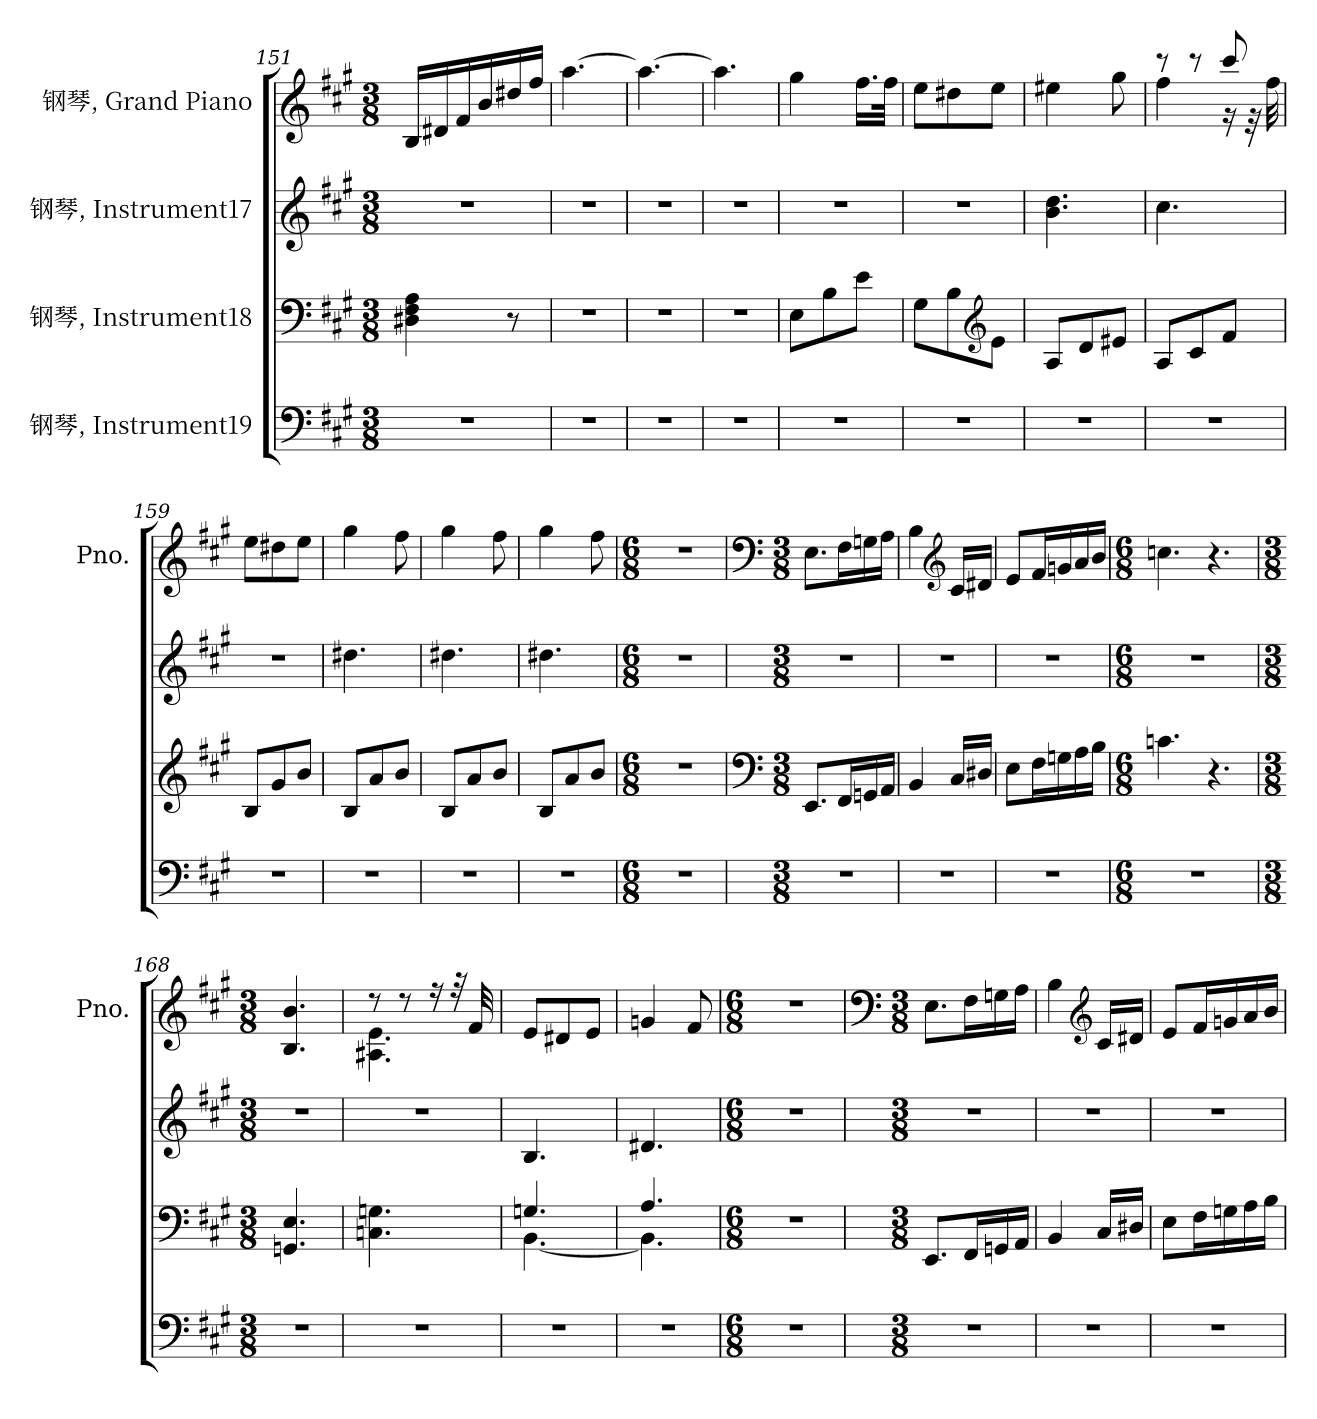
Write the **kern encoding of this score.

**kern	**kern	**kern	**kern
*part4	*part3	*part2	*part1
*staff4	*staff3	*staff2	*staff1
*I"钢琴, Instrument19	*I"钢琴, Instrument18	*I"钢琴, Instrument17	*I"钢琴, Grand Piano
*	*	*	*I'Pno.
!!LO:LB:g=z
*clefF4	*clefF4	*clefG2	*clefG2
*k[f#c#g#]	*k[f#c#g#]	*k[f#c#g#]	*k[f#c#g#]
*M3/8	*M3/8	*M3/8	*M3/8
=151	=151	=151	=151
4.r	4D#X\ 4F#\ 4A\	4.r	16B/LL
.	.	.	16d#X/
.	.	.	16f#/
.	.	.	16b/
.	8r	.	16dd#X/
.	.	.	16ff#/JJ
=152	=152	=152	=152
4.r	4.r	4.r	[4.aa\
=153	=153	=153	=153
4.r	4.r	4.r	4.aa\_
=154	=154	=154	=154
4.r	4.r	4.r	4.aa\]
=155	=155	=155	=155
4.r	8E\L	4.r	4gg#\
.	8B\	.	.
.	8e\J	.	16.ff#\LL
.	.	.	32ff#\JJk
=156	=156	=156	=156
4.r	8G#\L	4.r	8ee\L
.	8B\	.	8dd#X\
*	*clefG2	*	*
.	8e\J	.	8ee\J
=157	=157	=157	=157
4.r	8A/L	4.b\ 4.dd\	4ee#X\
.	8d/	.	.
.	8e#X/J	.	8gg#\
=158	=158	=158	=158
*	*	*	*^
4.r	8A/L	4.cc#\	8r	4ff#\
.	8c#/	.	8r	.
.	8f#/J	.	8ccc#/	16r
.	.	.	.	32r
.	.	.	.	32ff#\
*	*	*	*v	*v
!!LO:PB:g=z
=159	=159	=159	=159
4.r	8B/L	4.r	8ee\L
.	8g#/	.	8dd#X\
.	8b/J	.	8ee\J
=160	=160	=160	=160
4.r	8B/L	4.dd#X\	4gg#\
.	8a/	.	.
*	*	*	*MM126
.	8b/J	.	8ff#\
=161	=161	=161	=161
*	*	*	*MM123
4.r	8B/L	4.dd#X\	4gg#\
.	8a/	.	.
*	*	*	*MM116
.	8b/J	.	8ff#\
=162	=162	=162	=162
*	*	*	*MM113
4.r	8B/L	4.dd#X\	4gg#\
.	8a/	.	.
*	*	*	*MM106
.	8b/J	.	8ff#\
=163	=163	=163	=163
*M6/8	*M6/8	*M6/8	*M6/8
2.r	2.r	2.r	2.r
=164	=164	=164	=164
*	*clefF4	*	*clefF4
*M3/8	*M3/8	*M3/8	*M3/8
*	*	*	*MM132
4.r	8.EE/L	4.r	8.E\L
.	16FF#/L	.	16F#\L
.	16GGn/	.	16Gn\
.	16AA/JJ	.	16A\JJ
=165	=165	=165	=165
4.r	4BB/	4.r	4B\
*	*	*	*clefG2
.	16C#/LL	.	16c#/LL
.	16D#X/JJ	.	16d#X/JJ
!!LO:LB:g=z
=166	=166	=166	=166
4.r	8E\L	4.r	8e/L
.	16F#\L	.	16f#/L
.	16Gn\	.	16gn/
.	16A\	.	16a/
.	16B\JJ	.	16b/JJ
=167	=167	=167	=167
*M6/8	*M6/8	*M6/8	*M6/8
2.r	4.cn\	2.r	4.ccn\
.	4.r	.	4.r
=168	=168	=168	=168
*M3/8	*M3/8	*M3/8	*M3/8
4.r	4.GGn/ 4.E/	4.r	4.B/ 4.b/
=169	=169	=169	=169
*	*	*	*^
4.r	4.Cn\ 4.Gn\	4.r	8r	4.A#X\ 4.e\
.	.	.	8r	.
.	.	.	16r	.
.	.	.	32r	.
.	.	.	32f#/	.
*	*	*	*v	*v
=170	=170	=170	=170
*	*^	*	*
4.r	4.Gn/	[4.BB\	4.B/	8e/L
.	.	.	.	8d#X/
.	.	.	.	8e/J
=171	=171	=171	=171	=171
4.r	4.A/	4.BB\]	4.d#X/	4gn/
.	.	.	.	8f#/
*	*v	*v	*	*
=172	=172	=172	=172
*M6/8	*M6/8	*M6/8	*M6/8
2.r	2.r	2.r	2.r
!!LO:LB:g=z
=173	=173	=173	=173
*	*	*	*clefF4
*M3/8	*M3/8	*M3/8	*M3/8
4.r	8.EE/L	4.r	8.E\L
.	16FF#/L	.	16F#\L
.	16GGn/	.	16Gn\
.	16AA/JJ	.	16A\JJ
=174	=174	=174	=174
4.r	4BB/	4.r	4B\
*	*	*	*clefG2
.	16C#/LL	.	16c#/LL
.	16D#X/JJ	.	16d#X/JJ
=175	=175	=175	=175
4.r	8E\L	4.r	8e/L
.	16F#\L	.	16f#/L
.	16Gn\	.	16gn/
.	16A\	.	16a/
.	16B\JJ	.	16b/JJ
=	=	=	=
*-	*-	*-	*-
